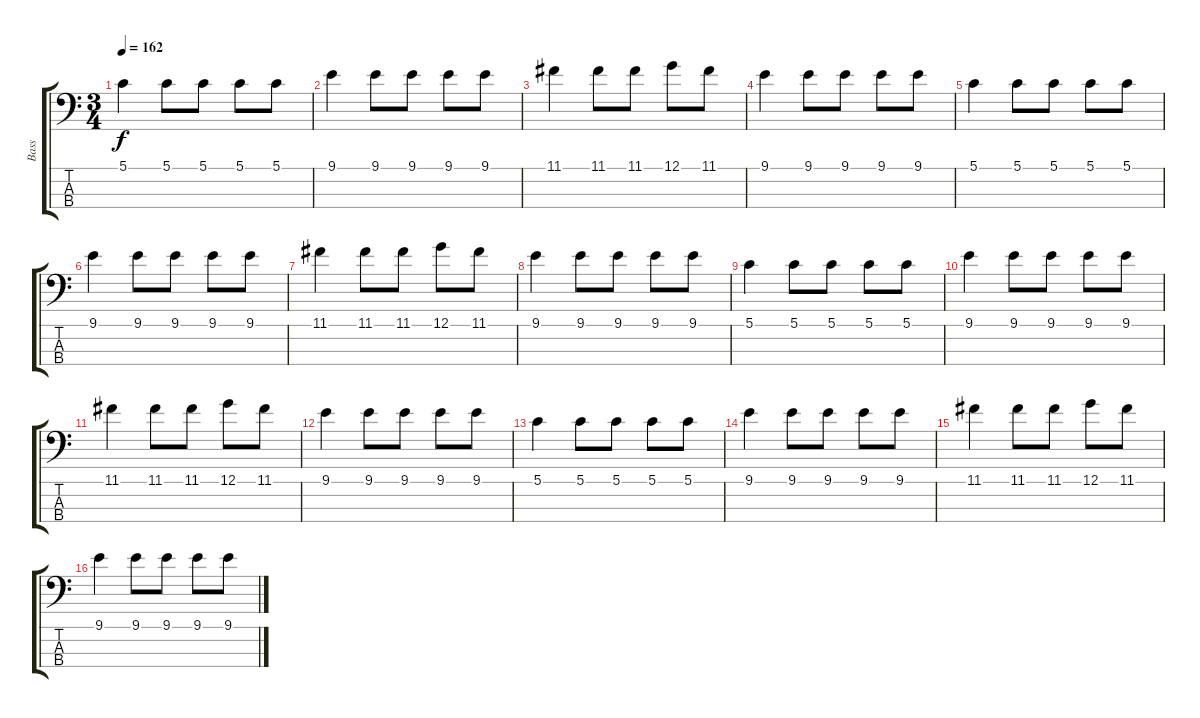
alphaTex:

\track ("Bass" "Bass") {instrument electricbasspick}
\staff {score tabs}
\tuning (G2 D2 A1 E1) {hide}
\ts (3 4)
\tempo 162
\clef f4
\ks c
5.1.4{dy f} 5.1.8 5.1.8 5.1.8 5.1.8 |
9.1.4 9.1.8 9.1.8 9.1.8 9.1.8 |
11.1.4 11.1.8 11.1.8 12.1.8 11.1.8 |
9.1.4 9.1.8 9.1.8 9.1.8 9.1.8 |
5.1.4 5.1.8 5.1.8 5.1.8 5.1.8 |
9.1.4 9.1.8 9.1.8 9.1.8 9.1.8 |
11.1.4 11.1.8 11.1.8 12.1.8 11.1.8 |
9.1.4 9.1.8 9.1.8 9.1.8 9.1.8 |
5.1.4 5.1.8 5.1.8 5.1.8 5.1.8 |
9.1.4 9.1.8 9.1.8 9.1.8 9.1.8 |
11.1.4 11.1.8 11.1.8 12.1.8 11.1.8 |
9.1.4 9.1.8 9.1.8 9.1.8 9.1.8 |
5.1.4 5.1.8 5.1.8 5.1.8 5.1.8 |
9.1.4 9.1.8 9.1.8 9.1.8 9.1.8 |
11.1.4 11.1.8 11.1.8 12.1.8 11.1.8 |
9.1.4 9.1.8 9.1.8 9.1.8 9.1.8
